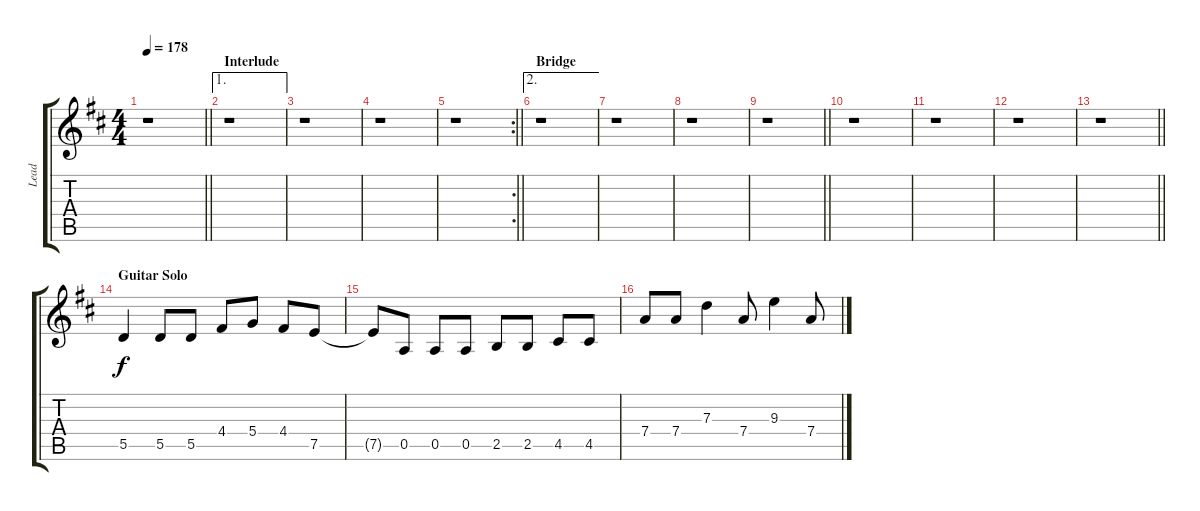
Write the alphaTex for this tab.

\track ("Lead" "Lead") {instrument distortionguitar}
\staff {score tabs}
\tuning (E4 B3 G3 D3 A2 E2) {hide}
\ts (4 4)
\tempo 178
\clef g2
\barLineRight lightlight
\ks d
r.1{dy f} |
\ae 1
\section ("" "Interlude")
r.1 |
r.1 |
r.1 |
\rc 2
\barLineRight lightlight
r.1 |
\ae 2
\section ("" "Bridge")
r.1 |
r.1 |
r.1 |
\barLineRight lightlight
r.1 |
r.1 |
r.1 |
r.1 |
\barLineRight lightlight
r.1 |
\section ("" "Guitar Solo")
5.5.4 5.5.8 5.5.8 4.4.8 5.4.8 4.4.8 7.5.8 |
7.5{t}.8 0.5.8 0.5.8 0.5.8 2.5.8 2.5.8 4.5.8 4.5.8 |
7.4.8 7.4.8 7.3.4 7.4.8 9.3.4 7.4.8
